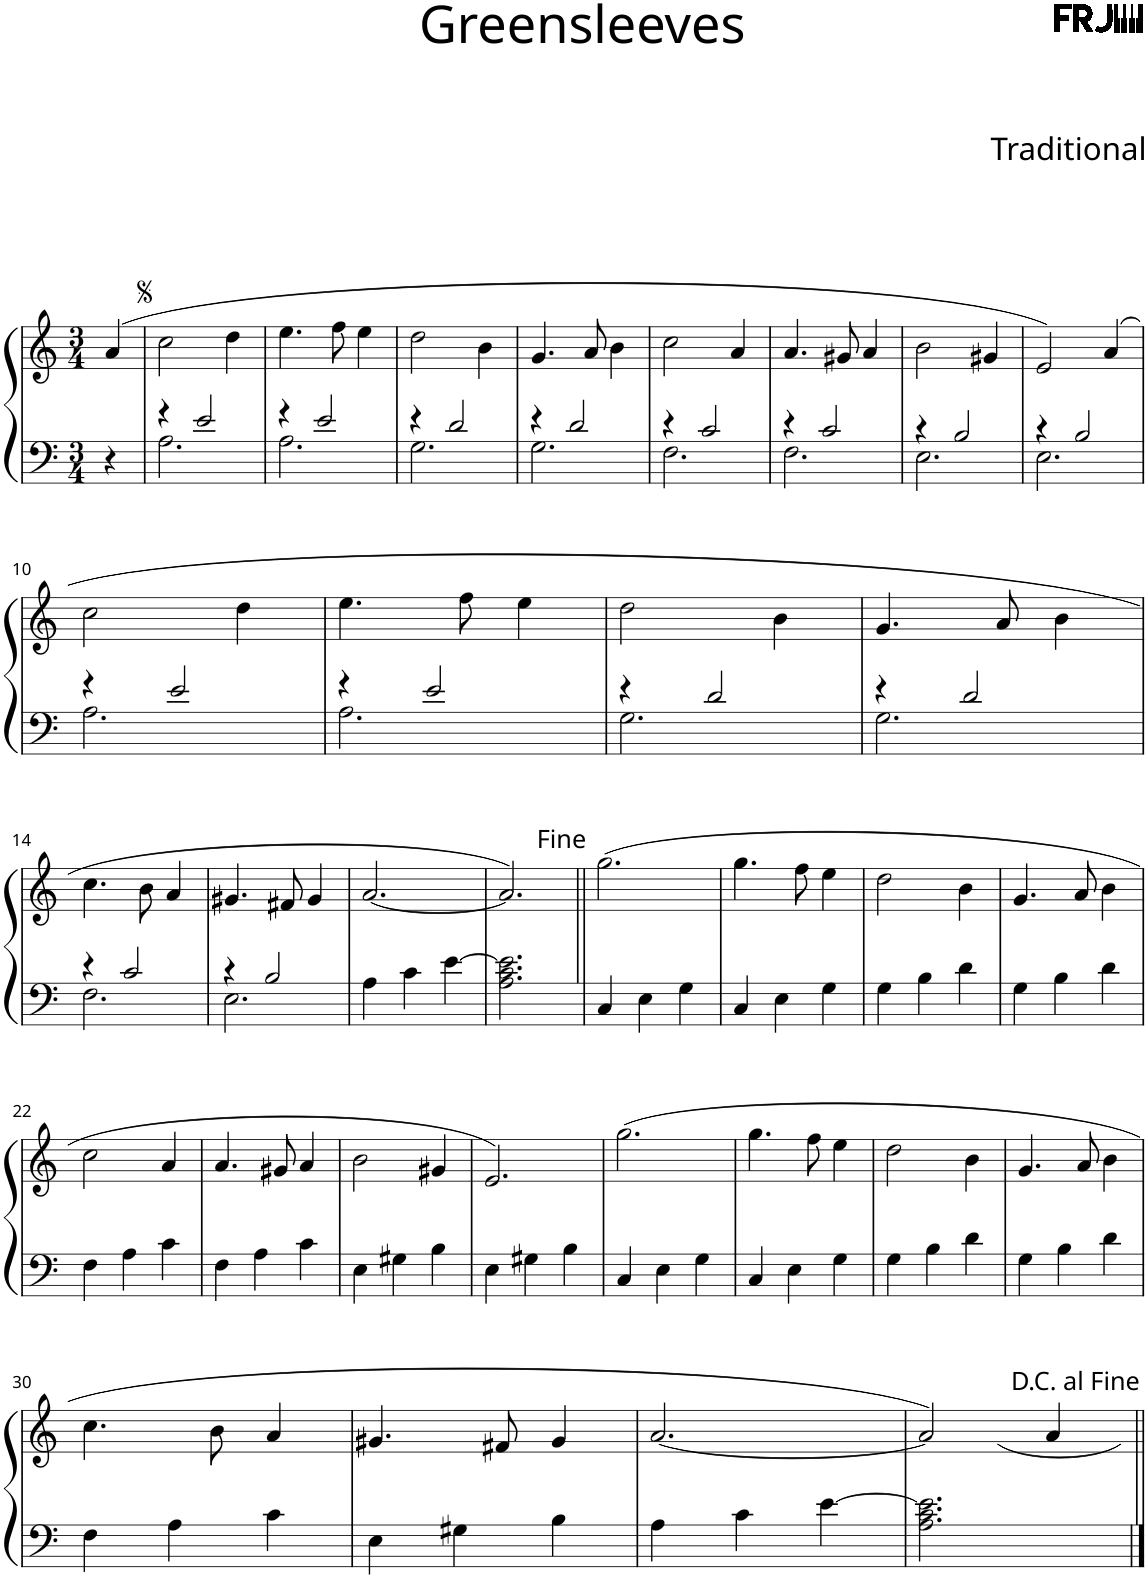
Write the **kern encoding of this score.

**kern	**kern
*part1	*part1
*staff2	*staff1
*I"Piano	*
*I'Pno.	*
*clefF4	*clefG2
*k[]	*k[]
*M3/4	*M3/4
=1	=1
4r	(4a/
=2	=2
*^	*
4r	2.A\	2cc\
2e/	.	.
.	.	4dd\
=3	=3	=3
4r	2.A\	4.ee\
2e/	.	.
.	.	8ff\
.	.	4ee\
=4	=4	=4
4r	2.G\	2dd\
2d/	.	.
.	.	4b\
=5	=5	=5
4r	2.G\	4.g/
2d/	.	.
.	.	8a/
.	.	4b\
=6	=6	=6
4r	2.F\	2cc\
2c/	.	.
.	.	4a/
=7	=7	=7
4r	2.F\	4.a/
2c/	.	.
.	.	8g#X/
.	.	4a/
=8	=8	=8
4r	2.E\	2b\
2B/	.	.
.	.	4g#X/
=9	=9	=9
4r	2.E\	2e/)
2B/	.	.
.	.	(4a/
!!LO:LB:g=z
=10	=10	=10
4r	2.A\	2cc\
2e/	.	.
.	.	4dd\
=11	=11	=11
4r	2.A\	4.ee\
2e/	.	.
.	.	8ff\
.	.	4ee\
=12	=12	=12
4r	2.G\	2dd\
2d/	.	.
.	.	4b\
=13	=13	=13
4r	2.G\	4.g/
2d/	.	.
.	.	8a/
.	.	4b\
!!LO:LB:g=z
=14	=14	=14
4r	2.F\	4.cc\
2c/	.	.
.	.	8b\
.	.	4a/
=15	=15	=15
4r	2.E\	4.g#X/
2B/	.	.
.	.	8f#X/
.	.	4g#/
*v	*v	*
=16	=16
4A\	[2.a/
4c\	.
[4e\	.
=17	=17
2.A\ 2.c\ 2.e\]	2.a/])
=18||	=18||
4C/	(2.gg\
4E\	.
4G\	.
=19	=19
4C/	4.gg\
4E\	.
.	8ff\
4G\	4ee\
=20	=20
4G\	2dd\
4B\	.
4d\	4b\
=21	=21
4G\	4.g/
4B\	.
.	8a/
4d\	4b\
!!LO:LB:g=z
=22	=22
4F\	2cc\
4A\	.
4c\	4a/
=23	=23
4F\	4.a/
4A\	.
.	8g#X/
4c\	4a/
=24	=24
4E\	2b\
4G#X\	.
4B\	4g#X/
=25	=25
4E\	2.e/)
4G#X\	.
4B\	.
=26	=26
4C/	(2.gg\
4E\	.
4G\	.
=27	=27
4C/	4.gg\
4E\	.
.	8ff\
4G\	4ee\
=28	=28
4G\	2dd\
4B\	.
4d\	4b\
=29	=29
4G\	4.g/
4B\	.
.	8a/
4d\	4b\
!!LO:LB:g=z
=30	=30
4F\	4.cc\
4A\	.
.	8b\
4c\	4a/
=31	=31
4E\	4.g#X/
4G#X\	.
.	8f#X/
4B\	4g#/
=32	=32
4A\	[2.a/
4c\	.
[4e\	.
=33	=33
2.A\ 2.c\ 2.e\]	(2a/])
.	4a/)
=||	=||
*-	*-
